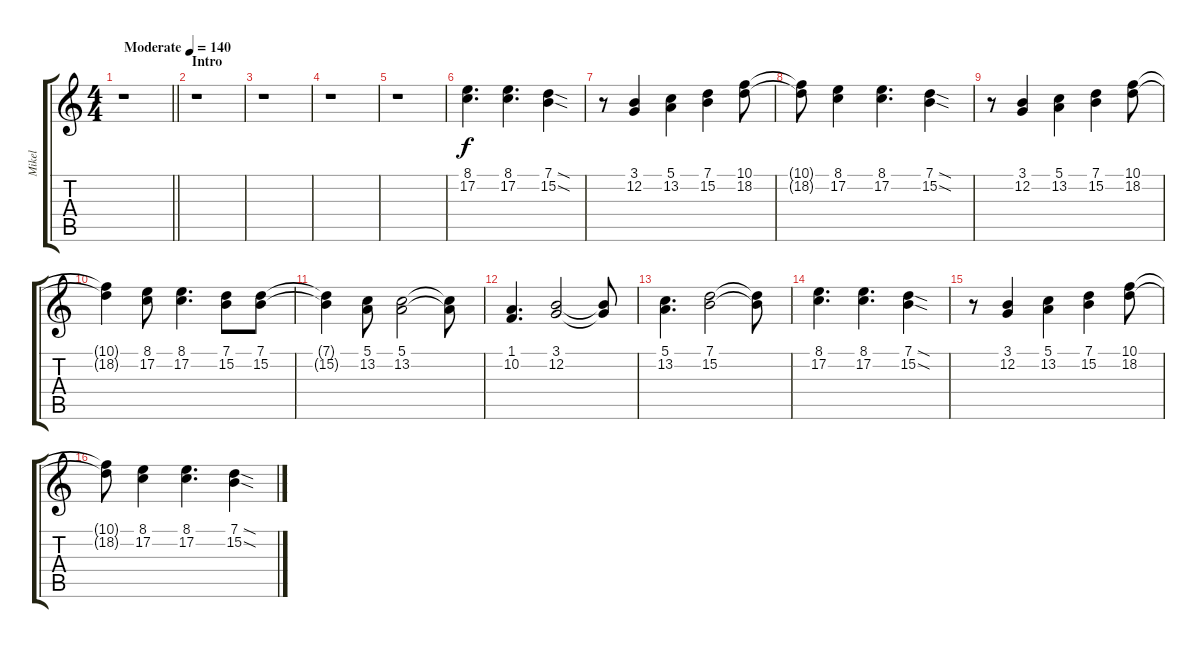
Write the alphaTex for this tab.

\track ("Mikel" "Mikel") {instrument stringensemble1}
\staff {score tabs}
\tuning (E4 B3 G3 D3 A2 E2) {hide}
\ts (4 4)
\tempo (140 "Moderate")
\clef g2
\barLineRight lightlight
\ks c
r.1{dy f instrument stringensemble1} |
\section ("" "Intro")
r.1 |
r.1 |
r.1 |
r.1 |
(8.1 17.2).4{d} (8.1 17.2).4{d} (7.1{sod} 15.2{sod}).4 |
r.8 (3.1 12.2).4 (5.1 13.2).4 (7.1 15.2).4 (10.1 18.2).8 |
(10.1{t} 18.2{t}).8 (8.1 17.2).4 (8.1 17.2).4{d} (7.1{sod} 15.2{sod}).4 |
r.8 (3.1 12.2).4 (5.1 13.2).4 (7.1 15.2).4 (10.1 18.2).8 |
(10.1{t} 18.2{t}).4 (8.1 17.2).8 (8.1 17.2).4{d} (7.1 15.2).8 (7.1 15.2).8 |
(7.1{t} 15.2{t}).4 (5.1 13.2).8 (5.1 13.2).2 (5.1{t} 13.2{t}).8 |
(1.1 10.2).4{d} (3.1 12.2).2 (3.1{t} 12.2{t}).8 |
(5.1 13.2).4{d} (7.1 15.2).2 (7.1{t} 15.2{t}).8 |
(8.1 17.2).4{d} (8.1 17.2).4{d} (7.1{sod} 15.2{sod}).4 |
r.8 (3.1 12.2).4 (5.1 13.2).4 (7.1 15.2).4 (10.1 18.2).8 |
(10.1{t} 18.2{t}).8 (8.1 17.2).4 (8.1 17.2).4{d} (7.1{sod} 15.2{sod}).4
